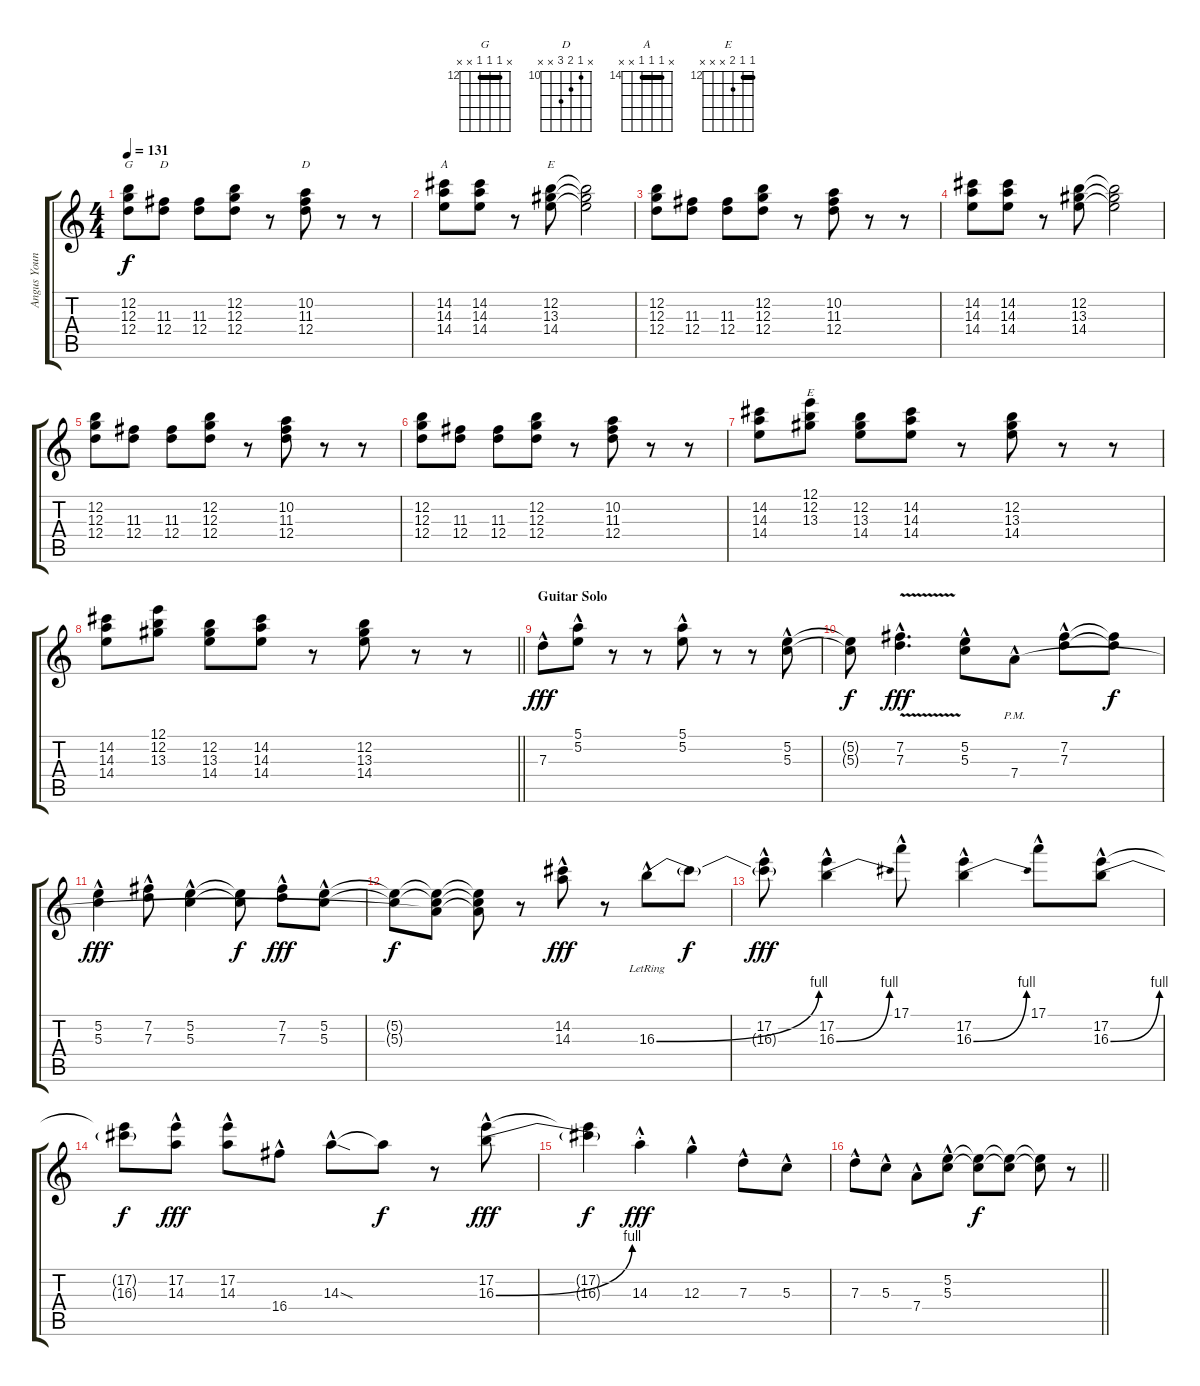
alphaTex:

\track ("Angus Young" "Angus Youn") {instrument overdrivenguitar}
\staff {score tabs}
\tuning (E4 B3 G3 D3 A2 E2) {hide}
\chord ("G" x 12 12 12 x x) {firstfret 12 barre 12}
\chord ("D" x x 11 12 x x) {firstfret 11}
\chord ("D" x 10 11 12 x x) {firstfret 10}
\chord ("A" x 14 14 14 x x) {firstfret 14 barre 14}
\chord ("E" x 12 13 14 x x) {firstfret 12}
\chord ("E" 12 12 13 x x x) {firstfret 12 barre 12}
\ts (4 4)
\tempo 131
\clef g2
\ks c
(12.2 12.3 12.4).8{ch "G" dy f} (11.3 12.4).8{ch "D"} (11.3 12.4).8 (12.2 12.3 12.4).8 r.8 (10.2 11.3 12.4).8{ch "D"} r.8 r.8 |
(14.2 14.3 14.4).8{ch "A"} (14.2 14.3 14.4).8 r.8 (12.2 13.3 14.4).8{ch "E"} (12.2{t} 13.3{t} 14.4{t}).2 |
(12.2 12.3 12.4).8 (11.3 12.4).8 (11.3 12.4).8 (12.2 12.3 12.4).8 r.8 (10.2 11.3 12.4).8 r.8 r.8 |
(14.2 14.3 14.4).8 (14.2 14.3 14.4).8 r.8 (12.2 13.3 14.4).8 (12.2{t} 13.3{t} 14.4{t}).2 |
(12.2 12.3 12.4).8 (11.3 12.4).8 (11.3 12.4).8 (12.2 12.3 12.4).8 r.8 (10.2 11.3 12.4).8 r.8 r.8 |
(12.2 12.3 12.4).8 (11.3 12.4).8 (11.3 12.4).8 (12.2 12.3 12.4).8 r.8 (10.2 11.3 12.4).8 r.8 r.8 |
(14.2 14.3 14.4).8 (12.1 12.2 13.3).8{ch "E"} (12.2 13.3 14.4).8 (14.2 14.3 14.4).8 r.8 (12.2 13.3 14.4).8 r.8 r.8 |
\barLineRight lightlight
(14.2 14.3 14.4).8 (12.1 12.2 13.3).8 (12.2 13.3 14.4).8 (14.2 14.3 14.4).8 r.8 (12.2 13.3 14.4).8 r.8 r.8 |
\section ("" "Guitar Solo")
7.3{hac}.8{dy fff volume 16 balance 8} (5.1{hac} 5.2{hac}).8 r.8 r.8 (5.1{hac} 5.2{hac}).8 r.8 r.8 (5.2{hac} 5.3{hac}).8 |
(5.2{t} 5.3{t}).8{dy f} (7.2{v hac} 7.3{v hac}).4{d dy fff} (5.2{hac} 5.3{hac}).8 7.4{hac pm}.8 (7.2{hac} 7.3{hac}).8 (7.2{t} 7.3{t}).8{dy f} |
(5.2{hac} 5.3{hac}).4{dy fff} (7.2{hac} 7.3{hac}).8 (5.2{hac} 5.3{hac}).4 (5.2{t} 5.3{t}).8{dy f} (7.2{hac} 7.3{hac}).8{dy fff} (5.2{hac} 5.3{hac}).8 |
(5.2{t} 5.3{t}).8{dy f} (5.2{t} 5.3{t} 7.4{t}).8 (5.2{t} 5.3{t} 7.4{t}).8 r.8 (14.2{hac} 14.3{hac}).8{dy fff} r.8 16.3{be (bend 0 0 60 4) hac lr}.8 16.3{t}.8{dy f} |
(17.2{hac} 16.3{t}).8{dy fff} (17.2{hac} 16.3{be (bend 0 0 60 4)}).4 17.1{hac}.8 (17.2{hac} 16.3{be (bend 0 0 60 4) hac}).4 17.1{hac}.8 (17.2{hac} 16.3{be (bend 0 0 60 4) hac}).8 |
(17.2{t} 16.3{t}).8{dy f} (17.2{hac} 14.3{hac}).8{dy fff} (17.2{hac} 14.3{hac}).8 16.4{hac}.8 14.3{sod hac}.8 14.3{t}.8{dy f} r.8 (17.2{hac} 16.3{be (bend 0 0 60 4) hac}).8{dy fff} |
(17.2{t} 16.3{t}).4{dy f} 14.3{hac st}.4{dy fff} 12.3{hac}.4 7.3{hac}.8 5.3{hac}.8 |
\barLineRight lightlight
7.3{hac}.8 5.3{hac}.8 7.4{hac}.8 (5.2{hac} 5.3{hac}).8 (5.2{t} 5.3{t}).8{dy f} (5.2{t} 5.3{t}).8 (5.2{t} 5.3{t}).8 r.8
